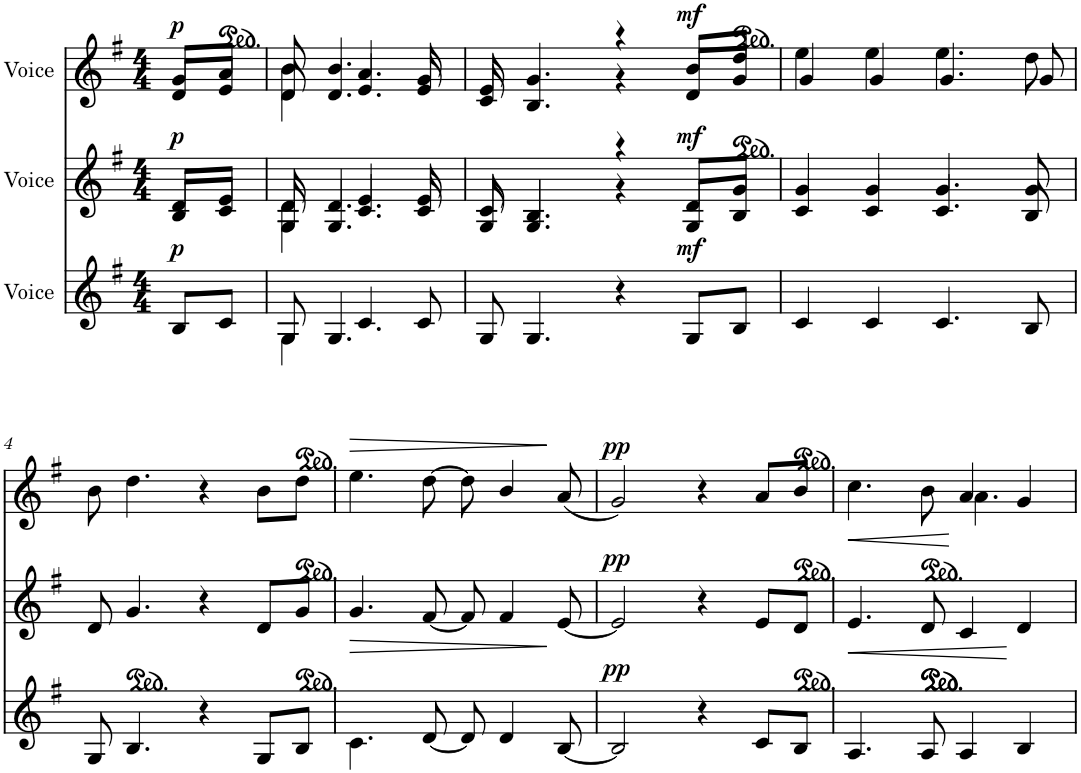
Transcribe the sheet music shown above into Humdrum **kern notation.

**kern	**dynam	**kern	**dynam	**kern	**dynam
*part3	*part3	*part2	*part2	*part1	*part1
*staff3	*staff3	*staff2	*staff2	*staff1	*staff1
*I"Voice	*	*I"Voice	*	*I"Voice	*
*I'V	*	*I'V	*	*I'V	*
*clefG2	*	*clefG2	*	*clefG2	*
*k[f#]	*	*k[f#]	*	*k[f#]	*
*M4/4	*	*M4/4	*	*M4/4	*
=	=	=	=	=	=
*	*	*^	*	*^	*
!	!LO:DY:a	!	!	!LO:DY:a	!	!	!LO:DY:a
8B/L	p	8d/L	8B/L	p	8g/L	8d/L	p
8c/J	.	8e/J	8c/J	.	8a/J	8e/J	.
=1	=1	=1	=1	=1	=1	=1	=1
*^	*	*^	*^	*	*^	*^	*
8G/	4G\	.	8d/	4d\	8G/	4G\	.	8b/	4b\	8d/	4d\	.
4.G/	.	.	4.d/	.	4.G/	.	.	4.b/	.	4.d/	.	.
.	4.c/	.	.	4.e/	.	4.c/	.	.	4.a/	.	4.e/	.
8c/	.	.	8e/	.	8c/	.	.	8g/	.	8e/	.	.
*v	*v	*	*	*	*	*	*	*	*v	*v	*v	*
*	*	*	*v	*v	*v	*	*	*	*
=2	=2	=2	=2	=2	=2	=2	=2
8G/	.	8c/	8G/	.	8e/	8c/	.
4.G/	.	4.B/	4.G/	.	4.g/	4.B/	.
4r	.	4r	4r	.	4r	4r	.
!	!LO:DY:a	!	!	!LO:DY:a	!	!	!LO:DY:a
8G/L	mf	8d/L	8G/L	mf	8b/L	8d/L	mf
8B/J	.	8g/J	8B/J	.	8dd/J	8g/J	.
=3	=3	=3	=3	=3	=3	=3	=3
4c/	.	4g/	4c/	.	4ee\	4g/	.
4c/	.	4g/	4c/	.	4ee\	4g/	.
4.c/	.	4.g/	4.c/	.	4.ee\	4.g/	.
8B/	.	8g/	8B/	.	8dd\	8g/	.
*	*	*v	*v	*	*	*	*
*	*	*	*	*v	*v	*
!!LO:LB:g=z
=4	=4	=4	=4	=4	=4
8G/	.	8d/	.	8b\	.
4.B/	.	4.g/	.	4.dd\	.
4r	.	4r	.	4r	.
8G/L	.	8d/L	.	8b\L	.
8B/J	.	8g/J	.	8dd\J	.
=5	=5	=5	=5	=5	=5
!	!	!	!LO:HP:b	!	!LO:HP:b
4.c\	.	4.g/	>	4.ee\	>
[<8d/	.	[<8f#/	.	[>8dd\	.
8d/]	.	8f#/]	.	8dd\]	.
4d/	.	4f#/	.	4b/	.
[<8B/	.	[<8e/	]	(<8a/	]
=6	=6	=6	=6	=6	=6
!	!LO:DY:a	!	!LO:DY:a	!	!LO:DY:a
2B/]	pp	2e/]	pp	2g/)	pp
4r	.	4r	.	4r	.
8c/L	.	8e/L	.	8a/L	.
8B/J	.	8d/J	.	8b/J	.
=7	=7	=7	=7	=7	=7
!	!	!	!LO:HP:b	!	!LO:HP:b
*	*	*	*	*^	*
4.A/	.	4.e/	<	4.cc\	2ryy	<
8A/	.	8d/	.	8b\	.	.
4A/	.	4c/	.	4.a\	4a/	[
4B/	.	4d/	[	.	4g/	.
.	.	.	.	8ryy	.	.
*	*	*	*	*v	*v	*
=	=	=	=	=	=
*-	*-	*-	*-	*-	*-
